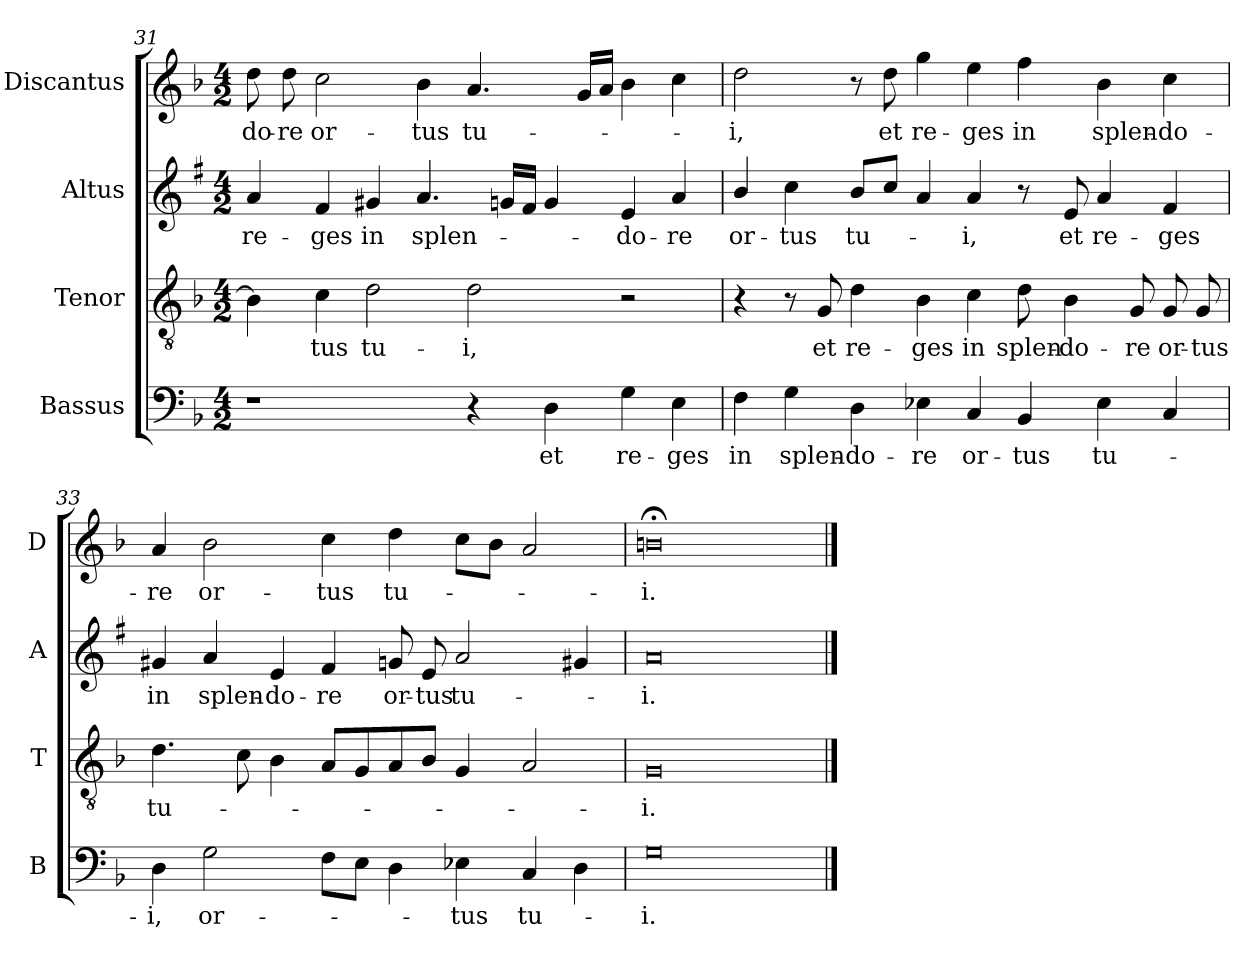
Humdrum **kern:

**kern	**text	**kern	**text	**kern	**text	**kern	**text
*part4	*part4	*part3	*part3	*part2	*part2	*part1	*part1
*staff4	*staff4	*staff3	*staff3	*staff2	*staff2	*staff1	*staff1
*I"Bassus	*	*I"Tenor	*	*I"Altus	*	*I"Discantus	*
*I'B	*	*I'T	*	*I'A	*	*I'D	*
*clefF4	*	*clefGv2	*	*clefG2	*	*clefG2	*
*	*	*	*	*ITrd1c2	*	*	*
*k[b-]	*	*k[b-]	*	*k[b-]	*	*k[b-]	*
*F:	*	*F:	*	*F:	*	*F:	*
*M4/2	*	*M4/2	*	*M4/2	*	*M4/2	*
=31	=31	=31	=31	=31	=31	=31	=31
!	!	!	!	!	!LO:LY:b	!	!LO:LY:b
1r	.	4B-\]	.	4g/	re-	8dd\	-do-
!	!	!	!	!	!	!	!LO:LY:b
.	.	.	.	.	.	8dd\	-re
!	!	!	!LO:LY:b	!	!LO:LY:b	!	!LO:LY:b
.	.	4c\	-tus	4e/	-ges	2cc\	or-
!	!	!	!LO:LY:b	!	!LO:LY:b	!	!
.	.	2d\	tu-	4f#X/	in	.	.
!	!	!	!	!	!LO:LY:b	!	!LO:LY:b
.	.	.	.	4.g/	splen-	4b-\	-tus
!	!	!	!LO:LY:b	!	!	!	!LO:LY:b
4r	.	2d\	-i,	.	.	4.a/	tu-
.	.	.	.	16fn/LL	.	.	.
.	.	.	.	16e/JJ	.	.	.
!	!LO:LY:b	!	!	!	!	!	!
4D\	et	.	.	4f/	.	.	.
.	.	.	.	.	.	16g/LL	.
.	.	.	.	.	.	16a/JJ	.
!	!LO:LY:b	!	!	!	!LO:LY:b	!	!
4G\	re-	2r	.	4d/	-do-	4b-\	.
!	!LO:LY:b	!	!	!	!LO:LY:b	!	!
4E\	-ges	.	.	4g/	-re	4cc\	.
!!LO:LB:g=z
=32	=32	=32	=32	=32	=32	=32	=32
!	!LO:LY:b	!	!	!	!LO:LY:b	!	!LO:LY:b
4F\	in	4r	.	4a/	or-	2dd\	-i,
!	!LO:LY:b	!	!	!	!LO:LY:b	!	!
4G\	splen-	8r	.	4b-\	-tus	.	.
!	!	!	!LO:LY:b	!	!	!	!
.	.	8G/	et	.	.	.	.
!	!LO:LY:b	!	!LO:LY:b	!	!LO:LY:b	!	!
4D\	-do-	4d\	re-	8a/L	tu-	8r	.
!	!	!	!	!	!	!	!LO:LY:b
.	.	.	.	8b-/J	.	8dd\	et
!	!LO:LY:b	!	!LO:LY:b	!	!	!	!LO:LY:b
4E-X\	-re	4B-\	-ges	4g/	.	4gg\	re-
!	!LO:LY:b	!	!LO:LY:b	!	!LO:LY:b	!	!LO:LY:b
4C/	or-	4c\	in	4g/	-i,	4ee\	-ges
!	!LO:LY:b	!	!LO:LY:b	!	!	!	!LO:LY:b
4BB-/	-tus	8d\	splen-	8r	.	4ff\	in
!	!	!	!LO:LY:b	!	!LO:LY:b	!	!
.	.	4B-\	-do-	8d/	et	.	.
!	!LO:LY:b	!	!	!	!LO:LY:b	!	!LO:LY:b
4E-\	tu-	.	.	4g/	re-	4b-\	splen-
!	!	!	!LO:LY:b	!	!	!	!
.	.	8G/	-re	.	.	.	.
!	!	!	!LO:LY:b	!	!LO:LY:b	!	!LO:LY:b
4C/	.	8G/	or-	4e/	-ges	4cc\	-do-
!	!	!	!LO:LY:b	!	!	!	!
.	.	8G/	-tus	.	.	.	.
=33	=33	=33	=33	=33	=33	=33	=33
!	!LO:LY:b	!	!LO:LY:b	!	!LO:LY:b	!	!LO:LY:b
4D\	-i,	4.d\	tu-	4f#X/	in	4a/	-re
!	!LO:LY:b	!	!	!	!LO:LY:b	!	!LO:LY:b
2G\	or-	.	.	4g/	splen-	2b-\	or-
.	.	8c\	.	.	.	.	.
!	!	!	!	!	!LO:LY:b	!	!
.	.	4B-\	.	4d/	-do-	.	.
!	!	!	!	!	!LO:LY:b	!	!LO:LY:b
8F\L	.	8A/L	.	4e/	-re	4cc\	-tus
8E\J	.	8G/	.	.	.	.	.
!	!	!	!	!	!LO:LY:b	!	!LO:LY:b
4D\	.	8A/	.	8fn/	or-	4dd\	tu-
!	!	!	!	!	!LO:LY:b	!	!
.	.	8B-/J	.	8d/	-tus	.	.
!	!LO:LY:b	!	!	!	!LO:LY:b	!	!
4E-X\	-tus	4G/	.	2g/	tu-	8cc\L	.
.	.	.	.	.	.	8b-\J	.
!	!LO:LY:b	!	!	!	!	!	!
4C/	tu-	2A/	.	.	.	2a/	.
4D\	.	.	.	4f#X/	.	.	.
=34	=34	=34	=34	=34	=34	=34	=34
!	!LO:LY:b	!	!LO:LY:b	!	!LO:LY:b	!	!LO:LY:b
0G	-i.	0G	-i.	0g	-i.	0bn;<	-i.
==	==	==	==	==	==	==	==
*-	*-	*-	*-	*-	*-	*-	*-
